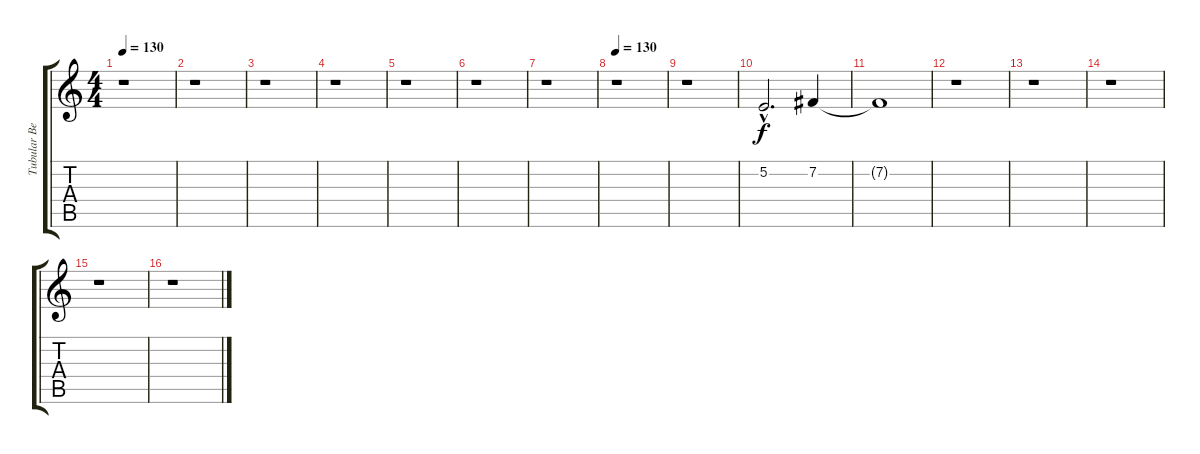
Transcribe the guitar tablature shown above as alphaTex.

\track ("Tubular Bells" "Tubular Be") {instrument tubularbells}
\staff {score tabs}
\tuning (E4 B3 G3 D3 A2 E2) {hide}
\ts (4 4)
\tempo 130
\clef g2
\ks c
r.1{dy f} |
r.1 |
r.1 |
r.1 |
r.1 |
r.1 |
r.1 |
\tempo 130
r.1 |
r.1 |
5.2{hac}.2{d volume 11} 7.2.4 |
7.2{t}.1 |
r.1 |
r.1 |
r.1 |
r.1 |
r.1
